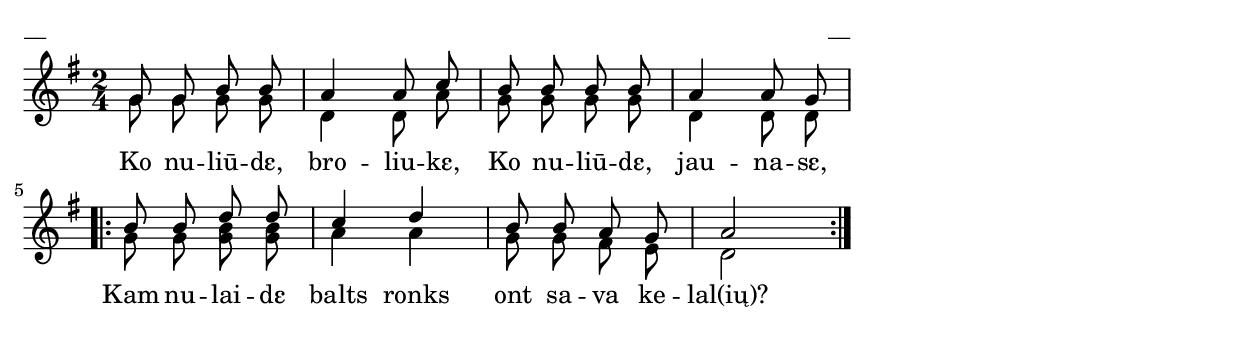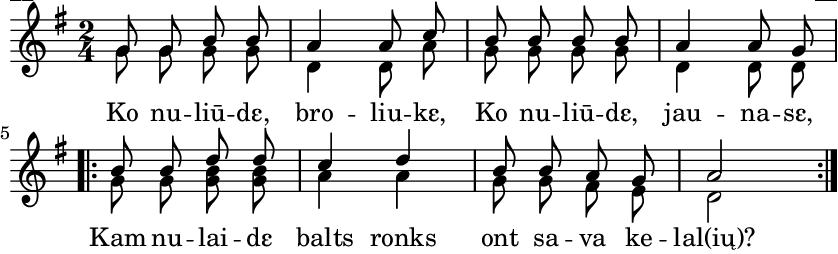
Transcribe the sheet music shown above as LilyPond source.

\version "2.13.18"
#(ly:set-option 'crop #t)

%\header {
%    title = "Ko nuliūdε, broliukε"
%}
% "Skamba, skamba kankliai, 1993"
\paper {
line-width = 14\cm
left-margin = 0.4\cm
between-system-padding = 0.1\cm
between-system-space = 0.1\cm
}
\layout {
indent = #0
ragged-last = ##f
}


voiceA = \relative c' {
\clef "treble"
\key g \major
\time 2/4
g'8 g b b | a4 a8 c | b8 b b b | a4 a8 g |
\repeat volta 2 {
b8 b d d | c4 d | b8 b a g | a2
}
}

lyricA = \lyricmode {
Ko nu -- liū -- dε, bro -- liu -- kε,
Ko nu -- liū -- dε, jau -- na -- sε,
Kam nu -- lai -- dε balts ronks ont sa -- va ke -- lal(ių)?
}

voiceB = \relative c' {
\clef "treble"
\key g \major
\time 2/4
g'8 g g g | d4 d8 a'8 | g8 g g g | d4 d8 d
\repeat volta 2 {
g8 g <<g b>> <<g b>> | a4 a | g8 g fis e | d2
}
}


fullScore = <<
\new Staff {
<<
\new Voice = "voiceA" { \voiceOne \autoBeamOff \voiceA }
\new Lyrics \lyricsto "voiceA" \lyricA
\new Voice = "voiceB" { \voiceTwo \autoBeamOff \voiceB }
>>
}
>>

\score {
\fullScore
\header { piece = "__" opus = "__" }
}
\markup { \with-color #(x11-color 'white) \sans \smaller "__" }
\score {
\unfoldRepeats
\fullScore
\midi {
\context { \Staff \remove "Staff_performer" }
\context { \Voice \consists "Staff_performer" }
}
}
